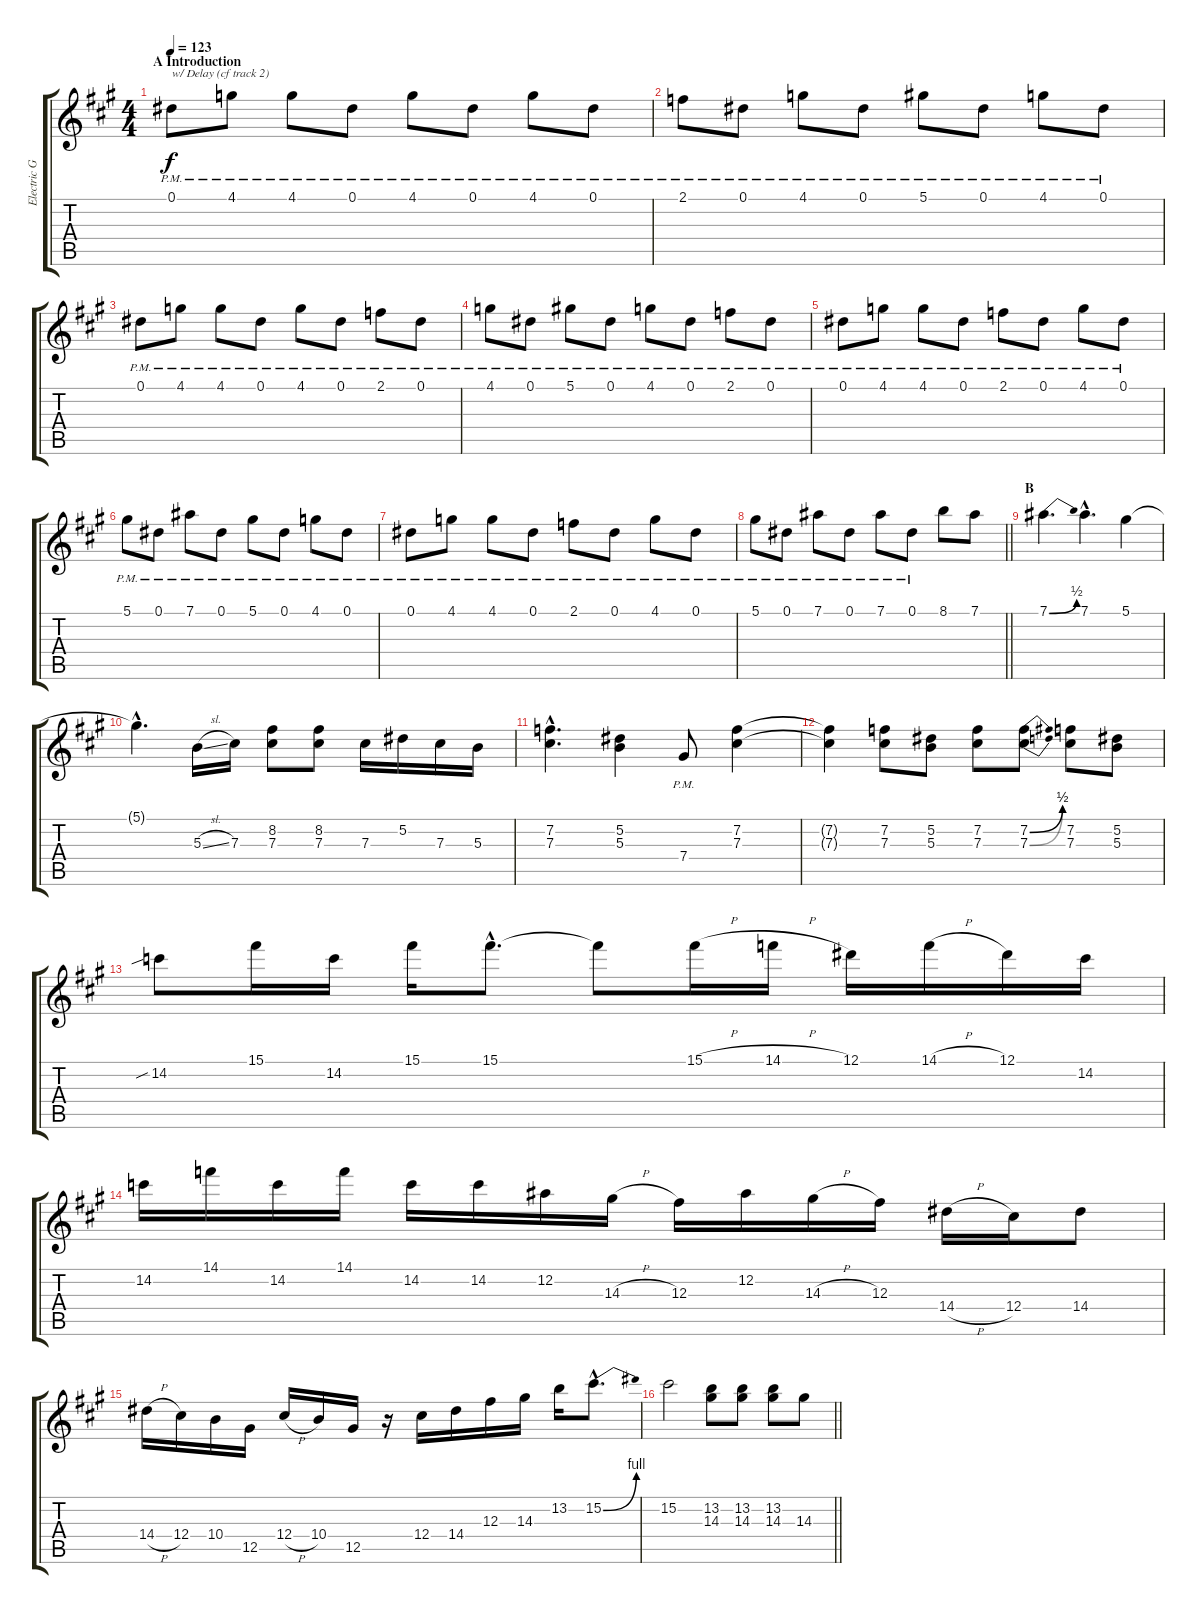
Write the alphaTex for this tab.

\track ("Electric Guitar 1" "Electric G") {instrument overdrivenguitar}
\staff {score tabs}
\tuning (Eb4 Bb3 Gb3 Db3 Ab2 Eb2) {hide}
\ts (4 4)
\section ("" "A Introduction")
\tempo 123
\clef g2
\ks a
0.1{pm}.8{txt "w/ Delay (cf track 2)" dy f instrument overdrivenguitar} 4.1{pm}.8 4.1{pm}.8 0.1{pm}.8 4.1{pm}.8 0.1{pm}.8 4.1{pm}.8 0.1{pm}.8 |
2.1{pm}.8 0.1{pm}.8 4.1{pm}.8 0.1{pm}.8 5.1{pm}.8 0.1{pm}.8 4.1{pm}.8 0.1{pm}.8 |
0.1{pm}.8 4.1{pm}.8 4.1{pm}.8 0.1{pm}.8 4.1{pm}.8 0.1{pm}.8 2.1{pm}.8 0.1{pm}.8 |
4.1{pm}.8 0.1{pm}.8 5.1{pm}.8 0.1{pm}.8 4.1{pm}.8 0.1{pm}.8 2.1{pm}.8 0.1{pm}.8 |
0.1{pm}.8 4.1{pm}.8 4.1{pm}.8 0.1{pm}.8 2.1{pm}.8 0.1{pm}.8 4.1{pm}.8 0.1{pm}.8 |
5.1{pm}.8 0.1{pm}.8 7.1{pm}.8 0.1{pm}.8 5.1{pm}.8 0.1{pm}.8 4.1{pm}.8 0.1{pm}.8 |
0.1{pm}.8 4.1{pm}.8 4.1{pm}.8 0.1{pm}.8 2.1{pm}.8 0.1{pm}.8 4.1{pm}.8 0.1{pm}.8 |
\barLineRight lightlight
5.1{pm}.8 0.1{pm}.8 7.1{pm}.8 0.1{pm}.8 7.1{pm}.8 0.1{pm}.8 8.1.8 7.1.8 |
\section ("" "B")
7.1{be (bend 0 0 60 2)}.4{d} 7.1{hac}.4{d} 5.1.4 |
5.1{hac t}.4{d} 5.3{sl}.16 7.3.16 (8.2 7.3).8 (8.2 7.3).8 7.3.16 5.2.16 7.3.16 5.3.16 |
(7.2{hac} 7.3{hac}).4{d} (5.2 5.3).4 7.4{pm}.8 (7.2 7.3).4 |
(7.2{t} 7.3{t}).4 (7.2 7.3).8 (5.2 5.3).8 (7.2 7.3).8 (7.2{be (bend 0 0 60 2)} 7.3{be (bend 0 0 60 2)}).8 (7.2 7.3).8 (5.2 5.3).8 |
14.2{sib}.8 15.1.16 14.2.16 15.1.16 15.1{hac}.8{d} 15.1{t}.8 15.1{h}.16 14.1{h}.16 12.1.16 14.1{h}.16 12.1.16 14.2.16 |
14.2.16 14.1.16 14.2.16 14.1.16 14.2.16 14.2.16 12.2.16 14.3{h}.16 12.3.16 12.2.16 14.3{h}.16 12.3.16 14.4{h}.16 12.4.16 14.4.8 |
14.4{h}.16 12.4.16 10.4.16 12.5.16 12.4{h}.16 10.4.16 12.5.16 r.16 12.4.16 14.4.16 12.3.16 14.3.16 13.2.16 15.2{be (bend 0 0 60 4) hac}.8{d} |
\barLineRight lightlight
15.2.2 (13.2 14.3).8 (13.2 14.3).8 (13.2 14.3).8 14.3.8
